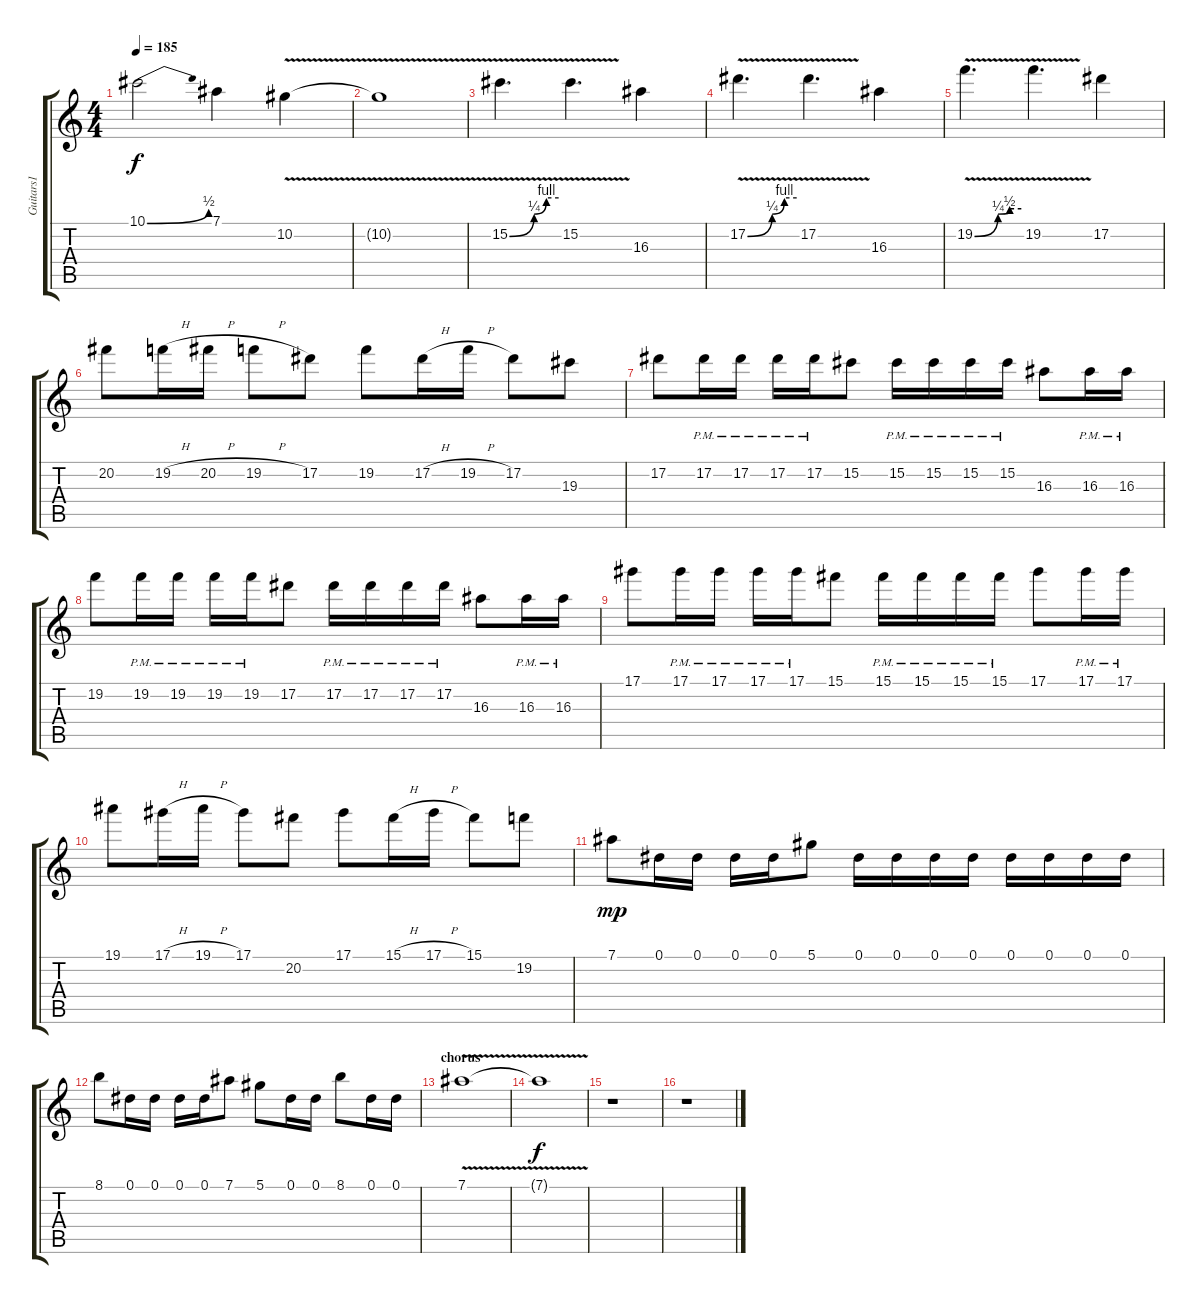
\track ("Guitars1" "Guitars1") {instrument distortionguitar}
\staff {score tabs}
\tuning (Eb4 Bb3 Gb3 Db3 Ab2 Eb2) {hide}
\ts (4 4)
\tempo 185
\clef g2
\ks c
10.1{be (bend 0 0 60 2)}.2{dy f} 7.1.4 10.2{v}.4 |
10.2{t}.1 |
\section ("" "")
15.2{be (custom 0 0 30 1 45 4 60 4) v}.4{d} 15.2{v}.4{d} 16.3.4 |
17.2{be (custom 0 0 30 1 45 4 60 4) v}.4{d} 17.2{v}.4{d} 16.3.4 |
19.2{be (custom 0 0 30 1 45 2 60 2) v}.4{d} 19.2{v}.4{d} 17.2.4 |
20.2.8 19.2{h}.16 20.2{h}.16 19.2{h}.8 17.2.8 19.2.8 17.2{h}.16 19.2{h}.16 17.2.8 19.3.8 |
17.2.8 17.2{pm}.16 17.2{pm}.16 17.2{pm}.16 17.2{pm}.16 15.2.8 15.2{pm}.16 15.2{pm}.16 15.2{pm}.16 15.2{pm}.16 16.3.8 16.3{pm}.16 16.3{pm}.16 |
19.2.8 19.2{pm}.16 19.2{pm}.16 19.2{pm}.16 19.2{pm}.16 17.2.8 17.2{pm}.16 17.2{pm}.16 17.2{pm}.16 17.2{pm}.16 16.3.8 16.3{pm}.16 16.3{pm}.16 |
17.1.8 17.1{pm}.16 17.1{pm}.16 17.1{pm}.16 17.1{pm}.16 15.1.8 15.1{pm}.16 15.1{pm}.16 15.1{pm}.16 15.1{pm}.16 17.1.8 17.1{pm}.16 17.1{pm}.16 |
19.1.8 17.1{h}.16 19.1{h}.16 17.1.8 20.2.8 17.1.8 15.1{h}.16 17.1{h}.16 15.1.8 19.2.8 |
7.1.8{dy mp} 0.1.16 0.1.16 0.1.16 0.1.16 5.1.8 0.1.16 0.1.16 0.1.16 0.1.16 0.1.16 0.1.16 0.1.16 0.1.16 |
8.1.8 0.1.16 0.1.16 0.1.16 0.1.16 7.1.8 5.1.8 0.1.16 0.1.16 8.1.8 0.1.16 0.1.16 |
\section ("" "chorus")
7.1{v}.1{volume 0} |
7.1{t}.1{dy f} |
r.1 |
r.1{volume 14}
